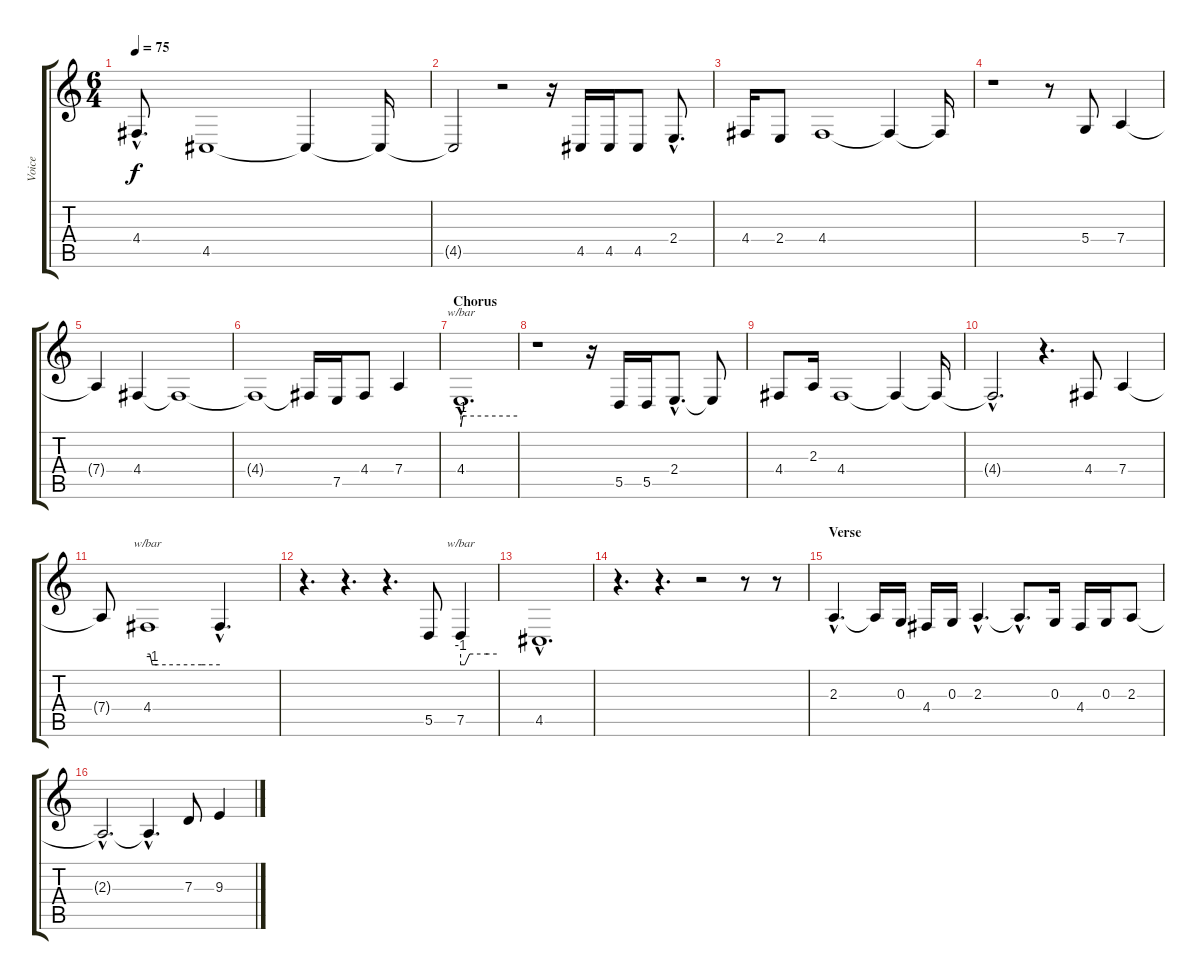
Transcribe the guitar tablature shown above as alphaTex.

\track ("Voice" "Voice") {instrument oboe}
\staff {score tabs}
\tuning (E4 B3 G3 D3 A2 E2) {hide}
\ts (6 4)
\tempo 75
\clef g2
\ks c
4.4{hac t}.8{d dy f} 4.5.1 4.5{t}.4 4.5{t}.16 |
4.5{t}.2 r.2 r.16 4.5.16 4.5.16 4.5.8 2.4{hac}.8{d} |
4.4.16 2.4.8 4.4.1 4.4{t}.4 4.4{t}.16 |
r.1 r.8 5.4.8 7.4.4 |
7.4{t}.4 4.4.4 4.4{t}.1 |
4.4{t}.1 4.4{t}.16 7.5.16 4.4.8 7.4.4 |
\section ("" "Chorus")
4.4{hac}.1{d tbe (custom default 0 -4 2 0 4 0 60 0)} |
r.1 r.16 5.5.16 5.5.16 2.4{hac}.8{d} 2.4{t}.8 |
4.4.8 2.3.16 4.4.1 4.4{t}.4 4.4{t}.16 |
4.4{hac t}.2{d volume 0} r.4{d volume 13} 4.4.8 7.4.4 |
7.4{t}.8 4.4.1{tbe (custom default 0 0 2 0 4 -4 8 -4 45 -4 60 -4)} 4.4{hac t}.4{d} |
r.4{d} r.4{d} r.4{d} 5.5.8 7.5.4{tbe (custom default 0 -4 7 -4 15 0 45 0 60 0)} |
4.5{hac}.1{d} |
r.4{d} r.4{d} r.2 r.8 r.8 |
\section ("" "Verse")
2.3{hac}.4{d} 2.3{t}.16 0.3.16 4.4.16 0.3.16 2.3{hac}.4{d} 2.3{hac t}.8{d} 0.3.16 4.4.16 0.3.16 2.3.8 |
2.3{hac t}.2{d} 2.3{hac t}.4{d} 7.3.8 9.3.4
